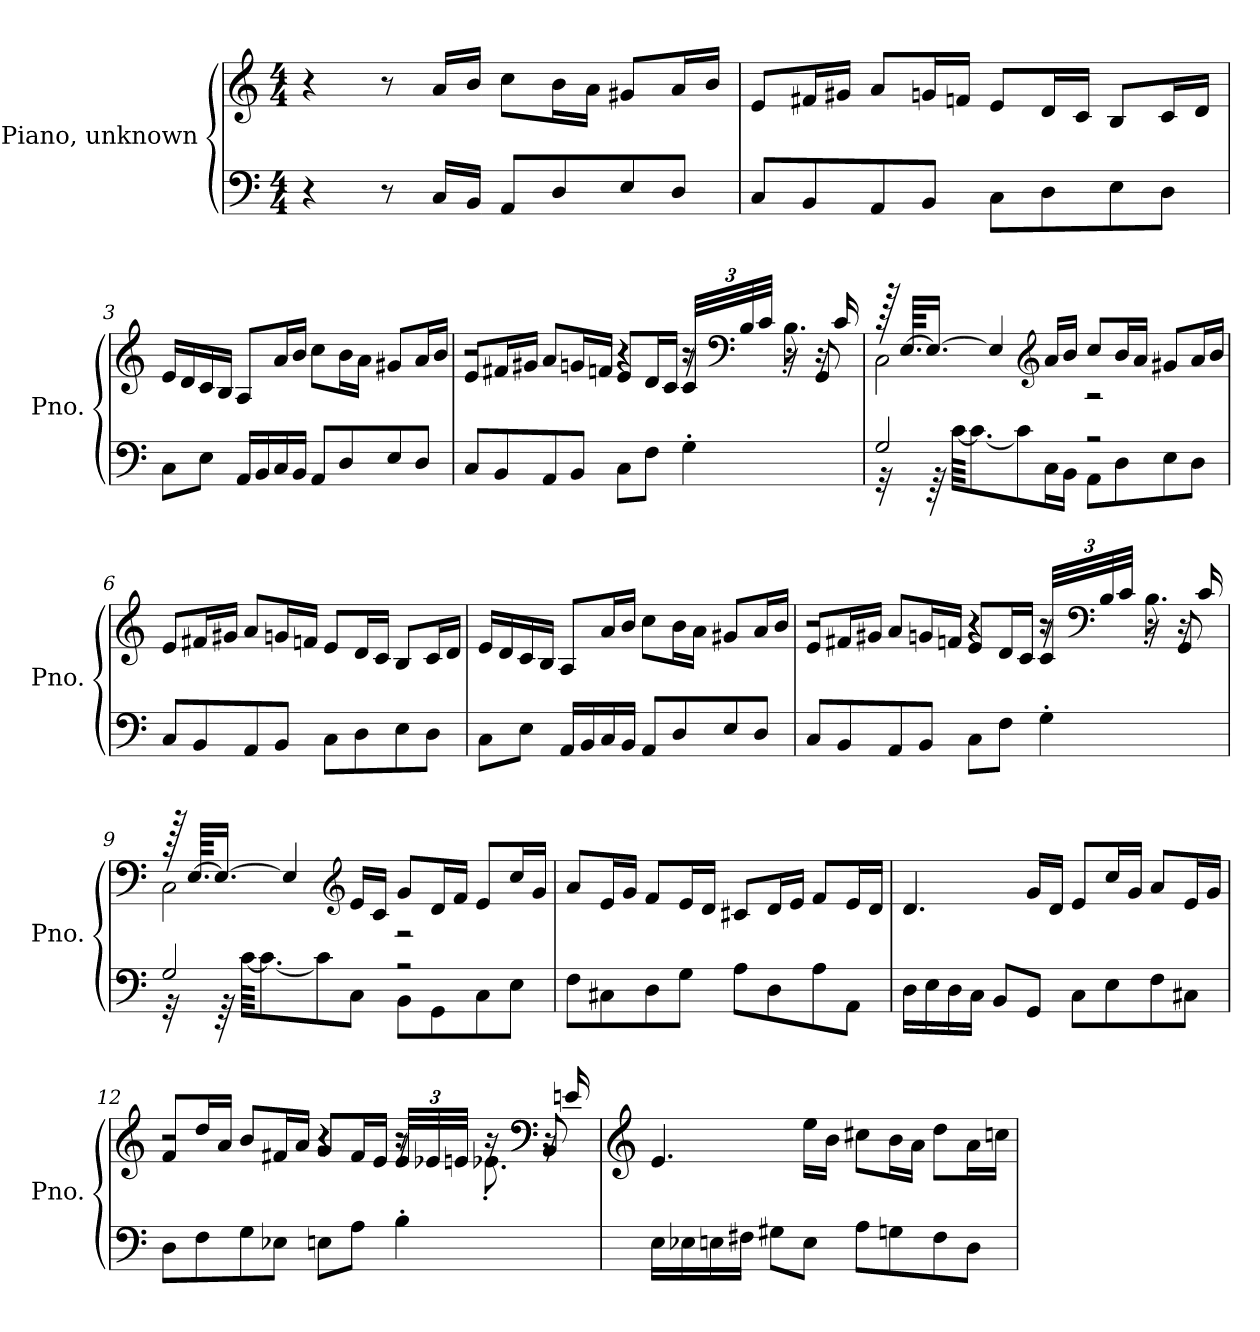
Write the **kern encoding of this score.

**kern	**kern
*part1	*part1
*staff2	*staff1
*I"Piano, unknown	*
*I'Pno.	*
*clefF4	*clefG2
*k[]	*k[]
*M4/4	*M4/4
*MM120	*MM120
=1	=1
4r	4r
8r	8r
16C/LL	16a/LL
16BB/JJ	16b/JJ
8AA/L	8cc\L
8D/	16b\L
.	16a\JJ
8E/	8g#X/L
8D/J	16a/L
.	16b/JJ
=2	=2
8C/L	8e/L
8BB/	16f#X/L
.	16g#X/JJ
8AA/	8a/L
8BB/J	16gn/L
.	16fn/JJ
8C\L	8e/L
8D\	16d/L
.	16c/JJ
8E\	8B/L
8D\J	16c/L
.	16d/JJ
=3	=3
8C\L	16e/LL
.	16d/
8E\J	16c/
.	16B/JJ
16AA/LL	8A/L
16BB/	.
16C/	16a/L
16BB/JJ	16b/JJ
8AA/L	8cc\L
8D/	16b\L
.	16a\JJ
8E/	8g#X/L
8D/J	16a/L
.	16b/JJ
!!LO:LB:g=z
=4	=4
*	*^
*	*	*^
8C/L	8e/L	2r	2r
8BB/	16f#X/L	.	.
.	16g#X/JJ	.	.
8AA/	8a/L	.	.
8BB/J	16gn/L	.	.
.	16fn/JJ	.	.
8C\L	8e/L	4r	4r
8F\J	16d/L	.	.
.	16c/JJ	.	.
*	*Xbrackettup	*	*
4G'\	48c/LLL	16r	8r
*	*clefF4	*	*
.	48B/	.	.
.	48c/JJJ	.	.
.	16r	8.B'\	.
.	16r	.	8GG/
.	16c/	.	.
*	*	*v	*v
=5	=5	=5
*^	*	*
2G/	32r	128r	2C\
.	.	[64.E/KKLL	.
.	64r	16.E/JJ_	.
.	[64c\KKKL	.	.
.	8.c\_	.	.
.	.	4E/]	.
.	8c\]	.	.
*	*	*clefG2	*
.	16C\L	16a/LL	.
.	16BB\JJ	16b/JJ	.
2r	8AA\L	8cc/L	2r
.	8D\	16b/L	.
.	.	16a/JJ	.
.	8E\	8g#X/L	.
.	8D\J	16a/L	.
.	.	16b/JJ	.
*v	*v	*	*
*	*v	*v
!!LO:LB:g=z
=6	=6
8C/L	8e/L
8BB/	16f#X/L
.	16g#X/JJ
8AA/	8a/L
8BB/J	16gn/L
.	16fn/JJ
8C\L	8e/L
8D\	16d/L
.	16c/JJ
8E\	8B/L
8D\J	16c/L
.	16d/JJ
=7	=7
8C\L	16e/LL
.	16d/
8E\J	16c/
.	16B/JJ
16AA/LL	8A/L
16BB/	.
16C/	16a/L
16BB/JJ	16b/JJ
8AA/L	8cc\L
8D/	16b\L
.	16a\JJ
8E/	8g#X/L
8D/J	16a/L
.	16b/JJ
!!LO:LB:g=z
=8	=8
*	*^
*	*	*^
8C/L	8e/L	2r	2r
8BB/	16f#X/L	.	.
.	16g#X/JJ	.	.
8AA/	8a/L	.	.
8BB/J	16gn/L	.	.
.	16fn/JJ	.	.
8C\L	8e/L	4r	4r
8F\J	16d/L	.	.
.	16c/JJ	.	.
4G'\	48c/LLL	16r	8r
*	*clefF4	*	*
.	48B/	.	.
.	48c/JJJ	.	.
.	16r	8.B'\	.
.	16r	.	8GG/
.	16c/	.	.
*	*	*v	*v
=9	=9	=9
*^	*	*
2G/	32r	128r	2C\
.	.	[64.E/KKLL	.
.	64r	16.E/JJ_	.
.	[64c\KKKL	.	.
.	8.c\_	.	.
.	.	4E/]	.
.	8c\]	.	.
*	*	*clefG2	*
.	8C\J	16e/LL	.
.	.	16c/JJ	.
2r	8BB\L	8g/L	2r
.	8GG\	16d/L	.
.	.	16f/JJ	.
.	8C\	8e/L	.
.	8E\J	16cc/L	.
.	.	16g/JJ	.
*v	*v	*	*
*	*v	*v
!!LO:LB:g=z
=10	=10
8F\L	8a/L
8C#X\	16e/L
.	16g/JJ
8D\	8f/L
8G\J	16e/L
.	16d/JJ
8A\L	8c#X/L
8D\	16d/L
.	16e/JJ
8A\	8f/L
8AA\J	16e/L
.	16d/JJ
=11	=11
16D\LL	4.d/
16E\	.
16D\	.
16C\JJ	.
8BB/L	.
8GG/J	16g/LL
.	16d/JJ
8C\L	8e/L
8E\	16cc/L
.	16g/JJ
8F\	8a/L
8C#X\J	16e/L
.	16g/JJ
!!LO:LB:g=z
=12	=12
*	*^
*	*	*^
8D\L	8f/L	2r	2r
8F\	16dd/L	.	.
.	16a/JJ	.	.
8G\	8b/L	.	.
8E-X\J	16f#X/L	.	.
.	16a/JJ	.	.
8En\L	8g/L	4r	4r
8A\J	16f#/L	.	.
.	16e/JJ	.	.
4B'\	48e/LLL	16r	8r
.	48e-X/	.	.
.	48en/JJJ	.	.
.	16r	8.e-X'\	.
*	*clefF4	*	*
.	16r	.	8BB/
.	16en/	.	.
*	*v	*v	*v
=13	=13
*	*clefG2
16E\LL	4.e/
16E-X\	.
16En\	.
16F#X\JJ	.
8G#X\L	.
8E\J	16ee\LL
.	16b\JJ
8A\L	8cc#X\L
8Gn\	16b\L
.	16a\JJ
8F#\	8dd\L
8D\J	16a\L
.	16ccn\JJ
=	=
*-	*-
